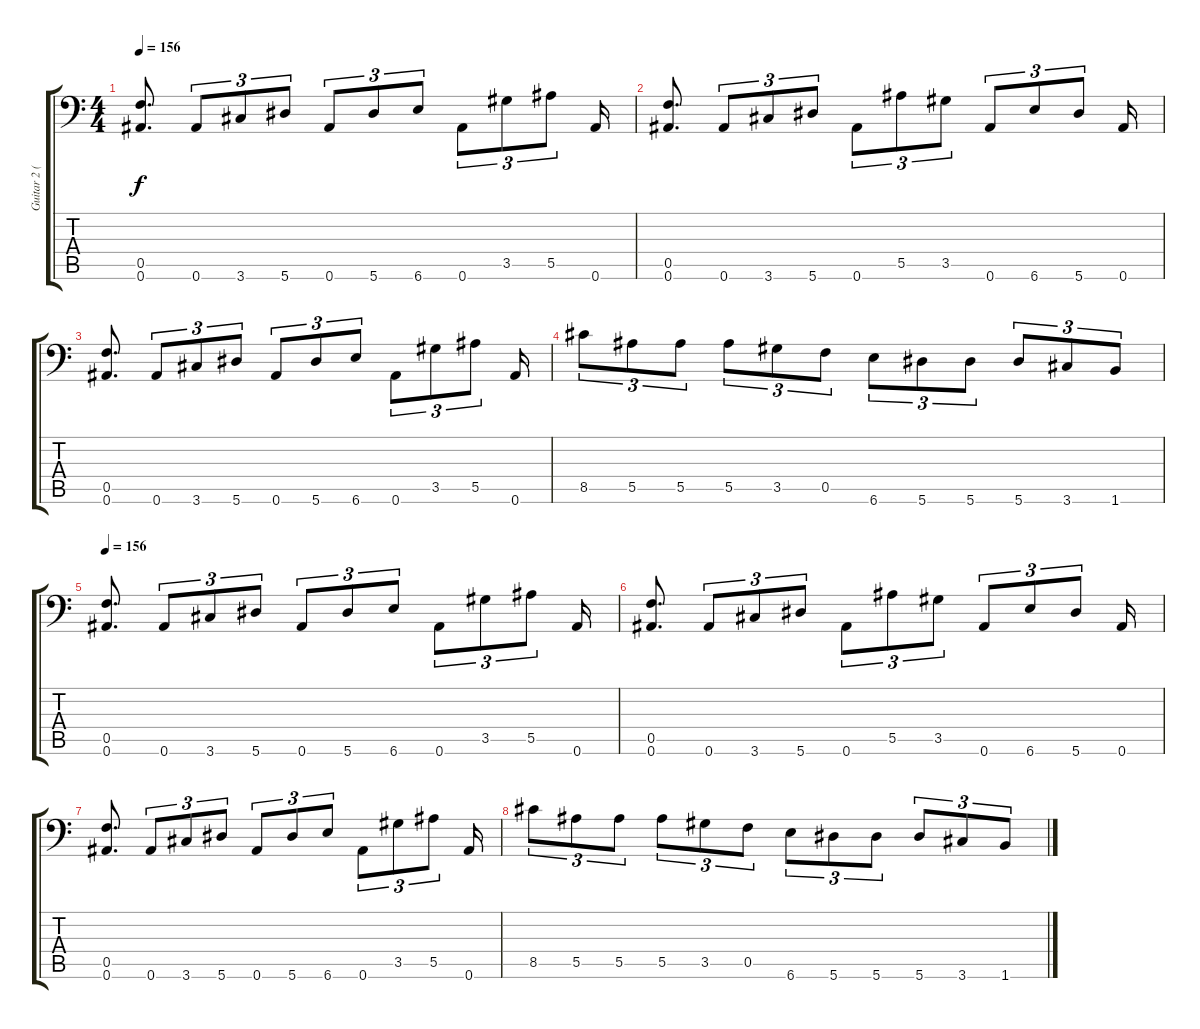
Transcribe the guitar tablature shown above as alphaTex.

\track ("Guitar 2 (Left)" "Guitar 2 (") {instrument distortionguitar}
\staff {score tabs}
\tuning (C4 G3 Eb3 Bb2 F2 Bb1) {hide}
\ts (4 4)
\tempo 156
\clef f4
\ks c
(0.5 0.6).8{d dy f} 0.6.8{tu (3 2)} 3.6.8{tu (3 2)} 5.6.8{tu (3 2)} 0.6.8{tu (3 2)} 5.6.8{tu (3 2)} 6.6.8{tu (3 2)} 0.6.8{tu (3 2)} 3.5.8{tu (3 2)} 5.5.8{tu (3 2)} 0.6.16 |
(0.5 0.6).8{d} 0.6.8{tu (3 2)} 3.6.8{tu (3 2)} 5.6.8{tu (3 2)} 0.6.8{tu (3 2)} 5.5.8{tu (3 2)} 3.5.8{tu (3 2)} 0.6.8{tu (3 2)} 6.6.8{tu (3 2)} 5.6.8{tu (3 2)} 0.6.16 |
(0.5 0.6).8{d} 0.6.8{tu (3 2)} 3.6.8{tu (3 2)} 5.6.8{tu (3 2)} 0.6.8{tu (3 2)} 5.6.8{tu (3 2)} 6.6.8{tu (3 2)} 0.6.8{tu (3 2)} 3.5.8{tu (3 2)} 5.5.8{tu (3 2)} 0.6.16 |
8.5.8{tu (3 2)} 5.5.8{tu (3 2)} 5.5.8{tu (3 2)} 5.5.8{tu (3 2)} 3.5.8{tu (3 2)} 0.5.8{tu (3 2)} 6.6.8{tu (3 2)} 5.6.8{tu (3 2)} 5.6.8{tu (3 2)} 5.6.8{tu (3 2)} 3.6.8{tu (3 2)} 1.6.8{tu (3 2)} |
\tempo 156
(0.5 0.6).8{d} 0.6.8{tu (3 2)} 3.6.8{tu (3 2)} 5.6.8{tu (3 2)} 0.6.8{tu (3 2)} 5.6.8{tu (3 2)} 6.6.8{tu (3 2)} 0.6.8{tu (3 2)} 3.5.8{tu (3 2)} 5.5.8{tu (3 2)} 0.6.16 |
(0.5 0.6).8{d} 0.6.8{tu (3 2)} 3.6.8{tu (3 2)} 5.6.8{tu (3 2)} 0.6.8{tu (3 2)} 5.5.8{tu (3 2)} 3.5.8{tu (3 2)} 0.6.8{tu (3 2)} 6.6.8{tu (3 2)} 5.6.8{tu (3 2)} 0.6.16 |
(0.5 0.6).8{d} 0.6.8{tu (3 2)} 3.6.8{tu (3 2)} 5.6.8{tu (3 2)} 0.6.8{tu (3 2)} 5.6.8{tu (3 2)} 6.6.8{tu (3 2)} 0.6.8{tu (3 2)} 3.5.8{tu (3 2)} 5.5.8{tu (3 2)} 0.6.16 |
8.5.8{tu (3 2)} 5.5.8{tu (3 2)} 5.5.8{tu (3 2)} 5.5.8{tu (3 2)} 3.5.8{tu (3 2)} 0.5.8{tu (3 2)} 6.6.8{tu (3 2)} 5.6.8{tu (3 2)} 5.6.8{tu (3 2)} 5.6.8{tu (3 2)} 3.6.8{tu (3 2)} 1.6.8{tu (3 2)}
